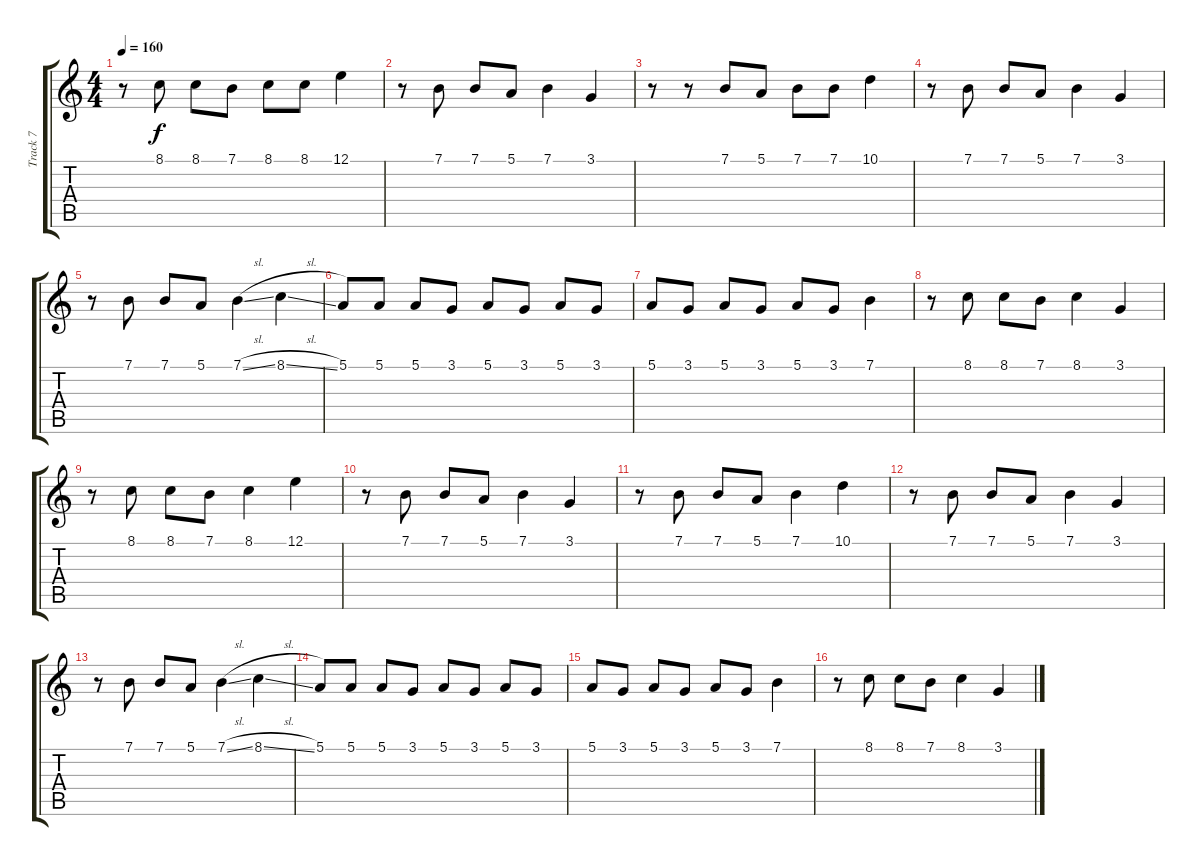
\track ("Track 7" "Track 7") {instrument flute}
\staff {score tabs}
\tuning (E4 B3 G3 D3 A2 E2) {hide}
\ts (4 4)
\tempo 160
\clef g2
\ks c
r.8{dy f} 8.1.8 8.1.8 7.1.8 8.1.8 8.1.8 12.1.4 |
r.8 7.1.8 7.1.8 5.1.8 7.1.4 3.1.4 |
r.8 r.8 7.1.8 5.1.8 7.1.8 7.1.8 10.1.4 |
r.8 7.1.8 7.1.8 5.1.8 7.1.4 3.1.4 |
r.8 7.1.8 7.1.8 5.1.8 7.1{sl}.4 8.1{sl}.4 |
5.1.8 5.1.8 5.1.8 3.1.8 5.1.8 3.1.8 5.1.8 3.1.8 |
5.1.8 3.1.8 5.1.8 3.1.8 5.1.8 3.1.8 7.1.4 |
r.8 8.1.8 8.1.8 7.1.8 8.1.4 3.1.4 |
r.8 8.1.8 8.1.8 7.1.8 8.1.4 12.1.4 |
r.8 7.1.8 7.1.8 5.1.8 7.1.4 3.1.4 |
r.8 7.1.8 7.1.8 5.1.8 7.1.4 10.1.4 |
r.8 7.1.8 7.1.8 5.1.8 7.1.4 3.1.4 |
r.8 7.1.8 7.1.8 5.1.8 7.1{sl}.4 8.1{sl}.4 |
5.1.8 5.1.8 5.1.8 3.1.8 5.1.8 3.1.8 5.1.8 3.1.8 |
5.1.8 3.1.8 5.1.8 3.1.8 5.1.8 3.1.8 7.1.4 |
r.8 8.1.8 8.1.8 7.1.8 8.1.4 3.1.4
